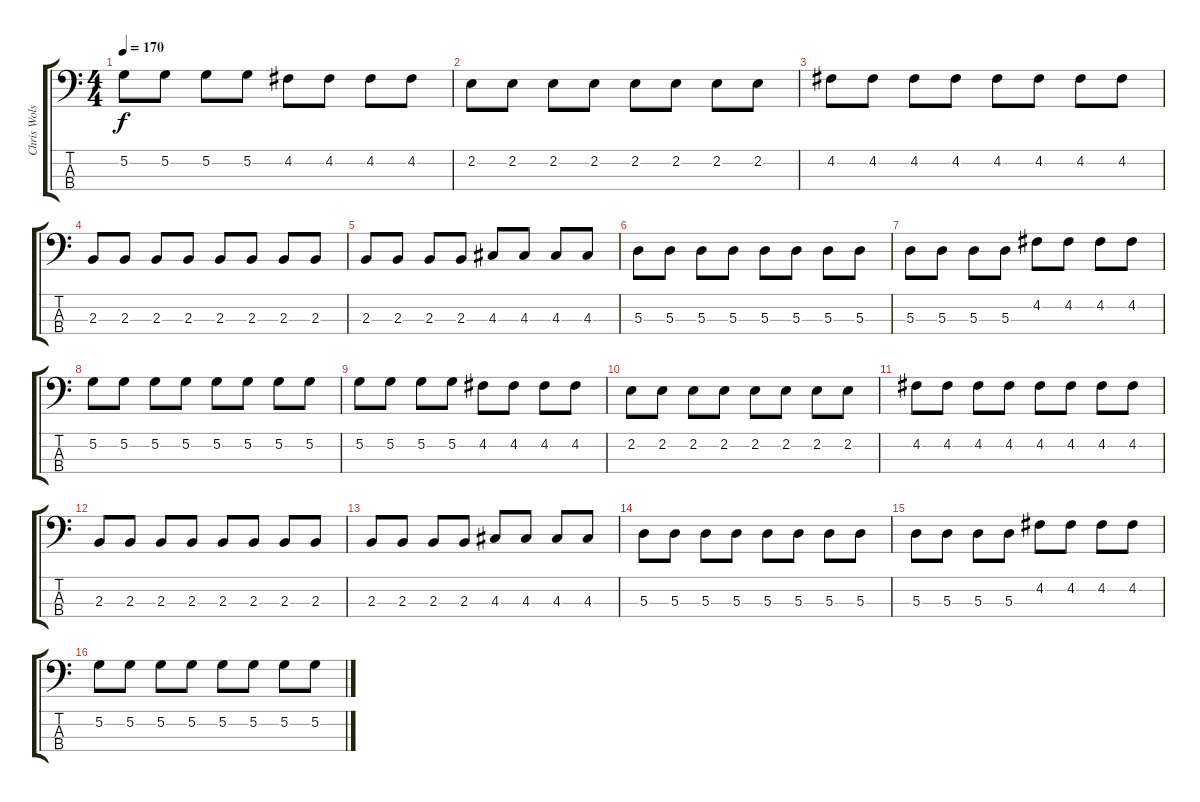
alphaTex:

\track ("Chris Wolstenholme" "Chris Wols") {instrument electricbassfinger}
\staff {score tabs}
\tuning (G2 D2 A1 D1) {hide}
\ts (4 4)
\tempo 170
\clef f4
\ks c
5.2.8{dy f} 5.2.8 5.2.8 5.2.8 4.2.8 4.2.8 4.2.8 4.2.8 |
2.2.8 2.2.8 2.2.8 2.2.8 2.2.8 2.2.8 2.2.8 2.2.8 |
4.2.8 4.2.8 4.2.8 4.2.8 4.2.8 4.2.8 4.2.8 4.2.8 |
2.3.8 2.3.8 2.3.8 2.3.8 2.3.8 2.3.8 2.3.8 2.3.8 |
2.3.8 2.3.8 2.3.8 2.3.8 4.3.8 4.3.8 4.3.8 4.3.8 |
5.3.8 5.3.8 5.3.8 5.3.8 5.3.8 5.3.8 5.3.8 5.3.8 |
5.3.8 5.3.8 5.3.8 5.3.8 4.2.8 4.2.8 4.2.8 4.2.8 |
5.2.8 5.2.8 5.2.8 5.2.8 5.2.8 5.2.8 5.2.8 5.2.8 |
5.2.8 5.2.8 5.2.8 5.2.8 4.2.8 4.2.8 4.2.8 4.2.8 |
2.2.8 2.2.8 2.2.8 2.2.8 2.2.8 2.2.8 2.2.8 2.2.8 |
4.2.8 4.2.8 4.2.8 4.2.8 4.2.8 4.2.8 4.2.8 4.2.8 |
2.3.8 2.3.8 2.3.8 2.3.8 2.3.8 2.3.8 2.3.8 2.3.8 |
2.3.8 2.3.8 2.3.8 2.3.8 4.3.8 4.3.8 4.3.8 4.3.8 |
5.3.8 5.3.8 5.3.8 5.3.8 5.3.8 5.3.8 5.3.8 5.3.8 |
5.3.8 5.3.8 5.3.8 5.3.8 4.2.8 4.2.8 4.2.8 4.2.8 |
5.2.8 5.2.8 5.2.8 5.2.8 5.2.8 5.2.8 5.2.8 5.2.8
